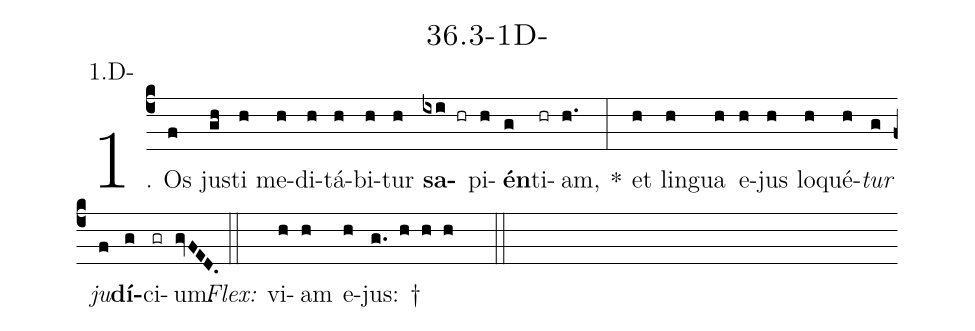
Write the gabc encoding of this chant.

name: 36.3-1D-;
annotation: 1.D-;
%%
(c4)1. Os(f) jus(gh)ti(h) me(h)di(h)tá(h)bi(h)tur(h) <b>sa</b>(ixi hr)pi(h)<b>én</b>(g)ti(hr)am,(h.) *(:) et(h) lin(h)gua(h) e(h)jus(h) lo(h)qué(h)<i>tur</i>(g) <i>ju</i>(f)<b>dí</b>(g)ci(gr)um.(gvFED.) (::)
<i>Flex:</i>()  vi(h)am(h) e(h)jus: †(g. h h h  ::)

%E(h) u(h) o(g) u(f) a(g) e.(gvFED.) (::)
